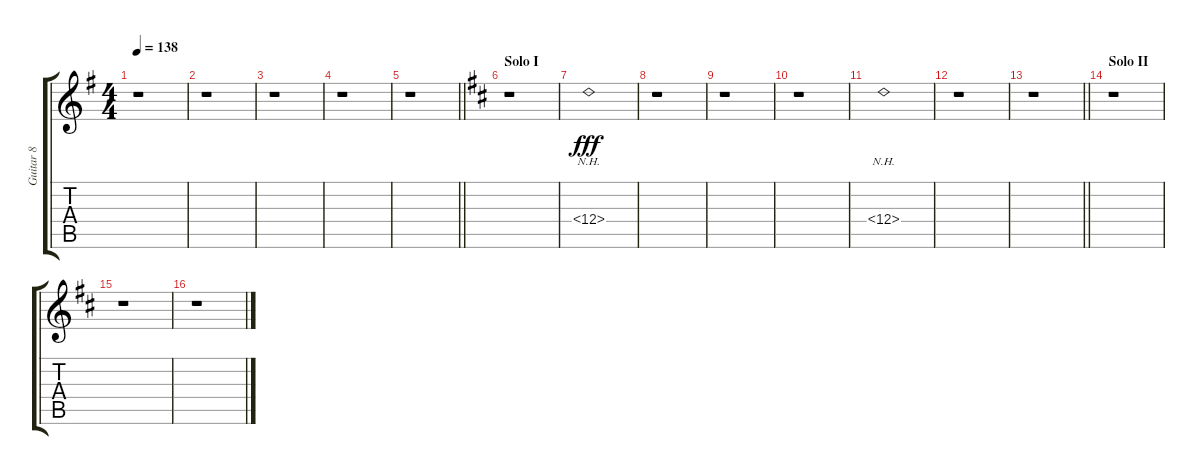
\track ("Guitar 8" "Guitar 8") {instrument distortionguitar}
\staff {score tabs}
\tuning (E4 B3 G3 D3 A2 E2) {hide}
\ts (4 4)
\tempo 138
\clef g2
\ks g
r.1{dy fff} |
r.1 |
r.1 |
r.1 |
\barLineRight lightlight
r.1 |
\section ("" "Solo I")
\ks d
r.1 |
12.4{nh}.1 |
r.1 |
r.1 |
r.1 |
12.4{nh}.1 |
r.1 |
\barLineRight lightlight
r.1 |
\section ("" "Solo II")
r.1 |
r.1 |
r.1
